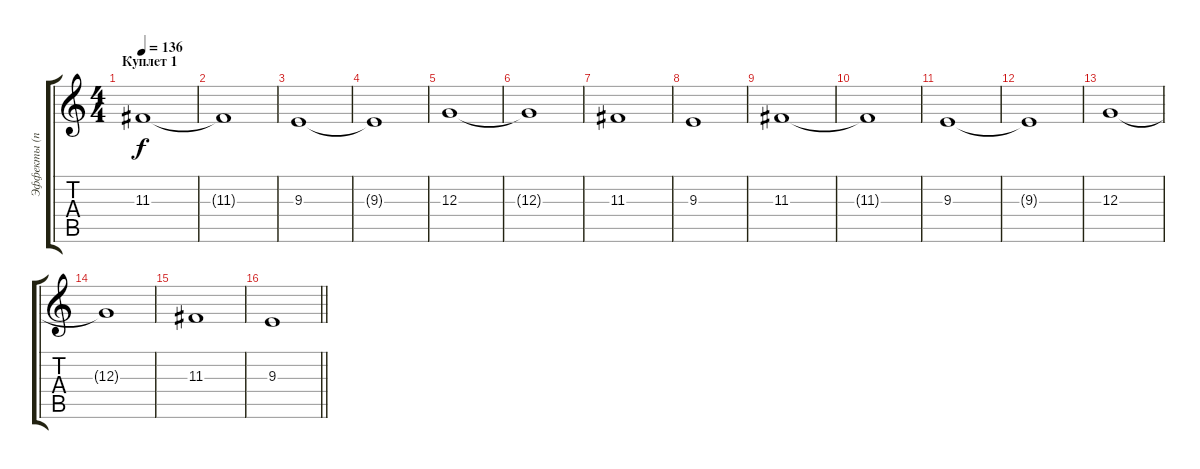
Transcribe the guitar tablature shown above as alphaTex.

\track ("Эффекты (пэд)" "Эффекты (п") {instrument pad2warm}
\staff {score tabs}
\tuning (E4 B3 G3 D3 A2 E2) {hide}
\ts (4 4)
\section ("" "Куплет 1")
\tempo 136
\clef g2
\ks c
11.3.1{dy f volume 10} |
11.3{t}.1 |
9.3.1 |
9.3{t}.1 |
12.3.1 |
12.3{t}.1 |
11.3.1 |
9.3.1 |
11.3.1{volume 10} |
11.3{t}.1 |
9.3.1 |
9.3{t}.1 |
12.3.1 |
12.3{t}.1 |
11.3.1 |
\barLineRight lightlight
9.3.1
